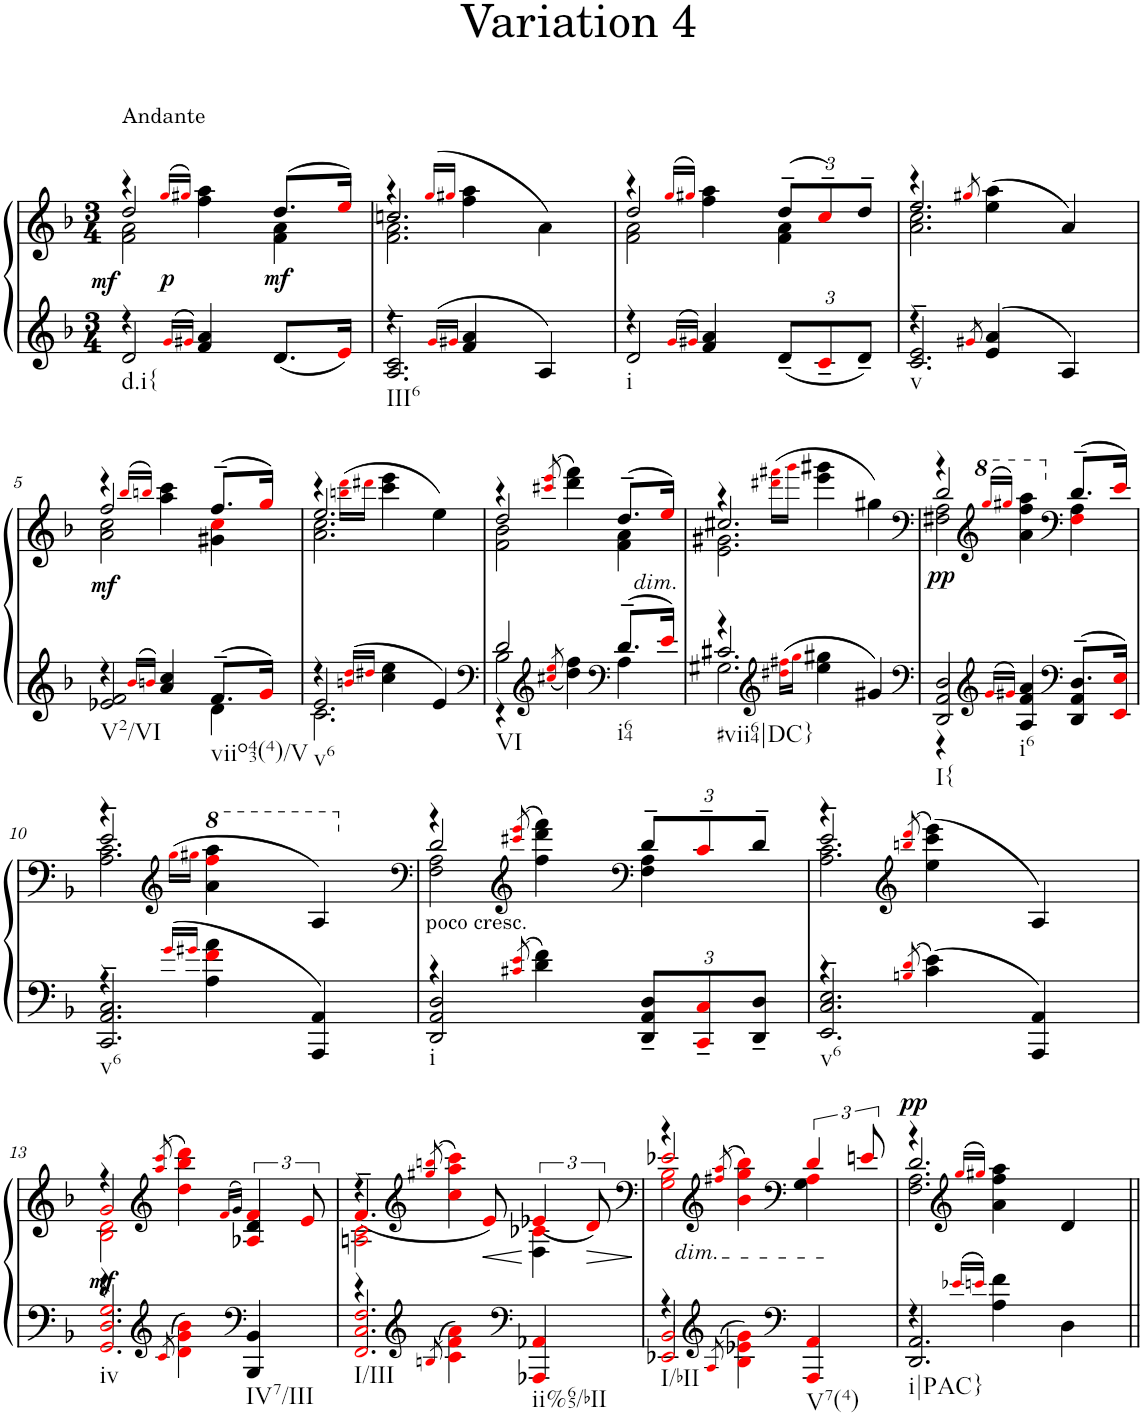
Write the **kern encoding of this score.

**kern	**kern	**dynam
*part1	*part1	*part1
*staff2	*staff1	*staff1/2
*I"Piano	*	*
*I'Pno.	*	*
*clefG2	*clefG2	*
*k[b-]	*k[b-]	*
*M3/4	*M3/4	*
=1	=1	=1
*^	*^	*
*	*	*	*^	*
!	!	!LO:TX:a:t=Andante	!	!	!
!LO:TX:b:t=d.i{	!	!	!	!	!
!	!	!	!	!	!LO:DY:b
4r	2d/	4r	2f\ 2a\	2dd/	mf
16qgi/LL	.	(>16qggi/LL	.	.	.
16qg#Xi/JJ	.	16qgg#Xi/JJ)	.	.	.
!	!	!	!	!	!LO:DY:b
4f/ 4a/	.	4ff\ 4aa\	.	.	p
!	!	!	!	!	!LO:DY:b
8.d/L	4ryy	(8.dd/L	4f\ 4a\	4ryy	mf
16ei/Jk	.	16eei/Jk)	.	.	.
=2	=2	=2	=2	=2	=2
!LO:TX:b:t=III6	!	!	!	!	!
4r	2.A/~> 2.c/~>	4r	2.f\~> 2.a\~>	2.ccn/	.
16qgi/LL	.	(>16qggi/LL	.	.	.
16qg#Xi/JJ	.	16qgg#Xi/JJ	.	.	.
4f/ 4a/	.	4ff\ 4aa\	.	.	.
4A/	.	4a\)	.	.	.
=3	=3	=3	=3	=3	=3
!LO:TX:b:t=i	!	!	!	!	!
4r	2d/	4r	2f\ 2a\	2dd/	.
16qgi/LL	.	(>16qggi/LL	.	.	.
16qg#Xi/JJ	.	16qgg#Xi/JJ)	.	.	.
4f/ 4a/	.	4ff\ 4aa\	.	.	.
*Xbrackettup	*	*Xbrackettup	*	*	*
12d~/L	4ryy	(12dd~/L	4f\ 4a\	4ryy	.
12c~i/	.	12cc~i/)	.	.	.
12d~/J	.	12dd~/J	.	.	.
=4	=4	=4	=4	=4	=4
!LO:TX:b:t=v	!	!	!	!	!
4r	2.c/~ 2.e/~	4r	2.a\~> 2.cc\~>	2.ee/	.
8qg#Xi/	.	8qgg#Xi/	.	.	.
4e/ 4a/	.	(4ee\ 4aa\	.	.	.
4A/	.	4a/)	.	.	.
!!LO:LB:g=z	!!	!!
=5	=5	=5	=5	=5	=5
!LO:TX:b:t=V2/VI	!	!	!	!	!
!	!	!	!	!	!LO:DY:b
4r	2e-X/ 2f/	4r	2a\ 2cc\	2ff/	mf
16qb-i/LL	.	(>16qbb-i/LL	.	.	.
16qbni/JJ	.	16qbbni/JJ)	.	.	.
4a/ 4cc/	.	4aa\ 4ccc\	.	.	.
!LO:TX:b:t=viio43(4)/V	!	!	!	!	!
8.f~/L	4d\	(8.ff~/L	4g#X\ 4cci\	4ryy	.
16gi/Jk	.	16ggi/Jk)	.	.	.
=6	=6	=6	=6	=6	=6
*	*^	*	*	*	*
!LO:TX:b:t=v6	!	!	!	!	!	!
4r	2.e/	2.c\	4r	2.a\ 2.cc\	2.ee/	.
16qbni/ 16qddi/LL	.	.	(16qbbni\ 16qdddi\LL	.	.	.
16qdd#Xi/JJ	.	.	16qddd#Xi\JJ	.	.	.
4cc\ 4ee\	.	.	4ccc\ 4eee\	.	.	.
4e/	.	.	4ee\)	.	.	.
=7	=7	=7	=7	=7	=7	=7
*clefF4	*	*	*	*	*	*
!LO:TX:b:t=VI	!	!	!	!	!	!
2B-\	2d/	4r	4r	2f\ 2b-\	2dd/	.
.	.	8qcc#Xi/ 8qeei/	.	.	.	.
*clefG2	*	*	*	*	*	*
.	.	.	(>8qccc#Xi/ 8qeeei/	.	.	.
.	.	4dd\ 4ff\	4ddd\ 4fff\)	.	.	.
*clefF4	*	*	*	*	*	*
!	!	!	!LO:TX:b:i:t=dim.	!	!	!
!LO:TX:b:t=i64	!	!	!	!	!	!
8.d~/L	4ryy	4A\	(8.dd~/L	4f\ 4a\	4ryy	.
16ei/Jk	.	.	16eei/Jk)	.	.	.
=8	=8	=8	=8	=8	=8	=8
!LO:TX:b:t=#vii64|DC}	!	!	!	!	!	!
4r	2.c#X/	2.G#X\	4r	2.cc#X/	2.e\ 2.g#X\	.
16qdd#Xi\ 16qff#Xi\LL	.	.	.	.	.	.
16qggi\JJ	.	.	.	.	.	.
*clefG2	*	*	*	*	*	*
.	.	.	(16qddd#Xi\ 16qfff#Xi\LL	.	.	.
.	.	.	16qgggi\JJ	.	.	.
4ee\ 4gg#X\	.	.	4eee\ 4ggg#X\	.	.	.
4g#X/	.	.	4gg#X\)	.	.	.
=9	=9	=9	=9	=9	=9	=9
*clefF4	*	*	*clefF4	*	*	*
!LO:TX:b:t=I{	!	!	!	!	!	!
!	!	!	!	!	!	!LO:DY:b
2DD/ 2AA/	2D/	4r	4r	2F#X\ 2A\	2d/	pp
.	.	16qgi/LL	.	.	.	.
.	.	16qg#Xi/JJ	.	.	.	.
*clefG2	*	*	*clefG2	*	*	*
.	.	.	(>16qgggi/LL	.	.	.
.	.	.	16qggg#Xi/JJ)	.	.	.
!	!	!LO:TX:b:t=i6	!	!	!	!
.	.	4A/ 4f/ 4a/	4aa\ 4fff\ 4aaa\	.	.	.
*clefF4	*	*	*clefF4	*	*	*
8.D~/L	4ryy	4DD/ 4AA/	(8.d~/L	4F#i\ 4A\	4ryy	.
16EEi/ 16Ei/Jk	.	.	16ei/Jk)	.	.	.
!!LO:LB:g=z	!!	!!
=10	=10	=10	=10	=10	=10	=10
!LO:TX:b:t=v6	!	!	!	!	!	!
4r	2.AA/~ 2.C/~	2.CC/	4r	2.e~/	2.A\ 2.c\	.
16qgi/LL	.	.	(16qgggi\LL	.	.	.
16qg#Xi/JJ	.	.	16qggg#Xi\JJ	.	.	.
*	*	*	*clefG2	*	*	*
4A\ 4fi\ 4a\	.	.	4aa\ 4fffi\ 4aaa\	.	.	.
4AAA/ 4AA/	.	.	4a/)	.	.	.
*v	*v	*v	*	*	*	*
=11	=11	=11	=11	=11
*	*clefF4	*	*	*
*^	*	*	*	*
!LO:TX:a:t=poco cresc.	!	!	!	!	!
!LO:TX:b:t=i	!	!	!	!	!
4r	2DD/ 2AA/ 2D/	4r	2d/	2F\ 2A\	.
8qc#Xi/ 8qei/	.	(>8qccc#Xi/ 8qeeei/	.	.	.
*	*	*clefG2	*	*	*
4d\ 4f\	.	4ff\ 4ddd\ 4fff\)	.	.	.
*	*	*clefF4	*	*	*
12DD/~ 12AA/~ 12D/~L	4ryy	12d~/L	4ryy	4F\ 4A\	.
12CCi/~ 12Ci/~	.	12c~i/	.	.	.
12DD/~ 12D/~J	.	12d~/J	.	.	.
=12	=12	=12	=12	=12	=12
*	*^	*	*	*	*
!LO:TX:b:t=v6	!	!	!	!	!	!
4r	2.EE/	2.C/~ 2.E/~	4r	2.e~/	2.A\ 2.c\	.
8qBni/ 8qdi/	.	.	(>8qbbni/ 8qdddi/	.	.	.
*	*	*	*clefG2	*	*	*
4c\ 4e\	.	.	(4ee\ 4ccc\ 4eee\)	.	.	.
4AAA/ 4AA/	.	.	4A/)	.	.	.
!!LO:LB:g=z	!!	!!
=13	=13	=13	=13	=13	=13	=13
!LO:TX:b:t=IV7/III	!	!	!	!	!	!
!	!	!	!	!	!	!LO:DY:a=2
4r	2.GGi/	2.Di/ 2.Gi/	4r	2gi/	2B-i\ 2di\	mf
8qci/	.	.	.	.	.	.
*clefG2	*	*	*clefG2	*	*	*
.	.	.	(>8qaai/ 8qccci/	.	.	.
4di\ 4gi\ 4b-i\	.	.	4ddi\ 4bb-i\ 4dddi\)	.	.	.
*clefF4	*	*	*	*	*	*
.	.	.	(>16qfi/LL	.	.	.
.	.	.	16qg/JJ)	.	.	.
*	*	*	*brackettup	*	*	*
!LO:TX:b:t=iv	!	!	!	!	!	!
4BBB-/ 4BB-/	.	.	6fi/	4ryy	4A-Xi/ 4d/	.
.	.	.	12ei/	.	.	.
=14	=14	=14	=14	=14	=14	=14
!LO:TX:b:t=ii%65/bII	!	!	!	!	!	!
4r	2.FFi/	2.Ci/ 2.Fi/	4r	(<4.f~i/	2Ani\ 2ci\	.
8qBni/	.	.	.	.	.	.
*clefG2	*	*	*clefG2	*	*	*
.	.	.	(>8qgg#Xi/ 8qbbni/	.	.	.
4ci\ 4fi\ 4ai\	.	.	4cci\ 4aai\ 4ccci\)	.	.	.
.	.	.	.	8ei/)	.	.
*clefF4	*	*	*	*	*	*
!LO:TX:b:t=I/III	!	!	!	!	!	!
4AAA-Xi/ 4AA-Xi/	.	.	4ryy	(6e-Xi/	4F\ 4c-Xi\	.
.	.	.	.	12di/)	.	.
=15	=15	=15	=15	=15	=15	=15
*	*	*	*clefF4	*	*	*
!LO:TX:b:t=V7(4)	!	!	!	!	!	!
4r	2EE-Xi/	2BB-i/	4r	2e-Xi/	2Gi\ 2B-i\	.
8qAi/	.	.	.	.	.	.
*clefG2	*	*	*clefG2	*	*	*
.	.	.	(>8qff#Xi/ 8qaai/	.	.	.
!	!	!	!LO:TX:b:i:t=dim.	!	!	!
4B-i\ 4e-Xi\ 4gi\	.	.	4b-i\ 4ggi\ 4bb-i\)	.	.	.
*clefF4	*	*	*clefF4	*	*	*
!LO:TX:b:t=I/bII	!	!	!	!	!	!
4AAAi/ 4AAi/	4ryy	4ryy	4ryy	6di/	4G\ 4Ai\	.
.	.	.	.	12eni/	.	.
=16	=16	=16	=16	=16	=16	=16
!LO:TX:b:t=i|PAC}	!	!	!	!	!	!
!	!	!	!	!	!	!LO:DY:a
4r	2.DD/	2.AA/	4r	2.d/	2.F\ 2.A\	pp
16qe-Xi/LL	.	.	(>16qggi/LL	.	.	.
16qeni/JJ	.	.	16qgg#Xi/JJ)	.	.	.
*	*	*	*clefG2	*	*	*
4A\ 4f\	.	.	4a\ 4ff\ 4aa\	.	.	.
4D\	.	.	4d/	.	.	.
*v	*v	*v	*	*	*	*
*	*v	*v	*v	*
=||	=||	=||
*-	*-	*-
